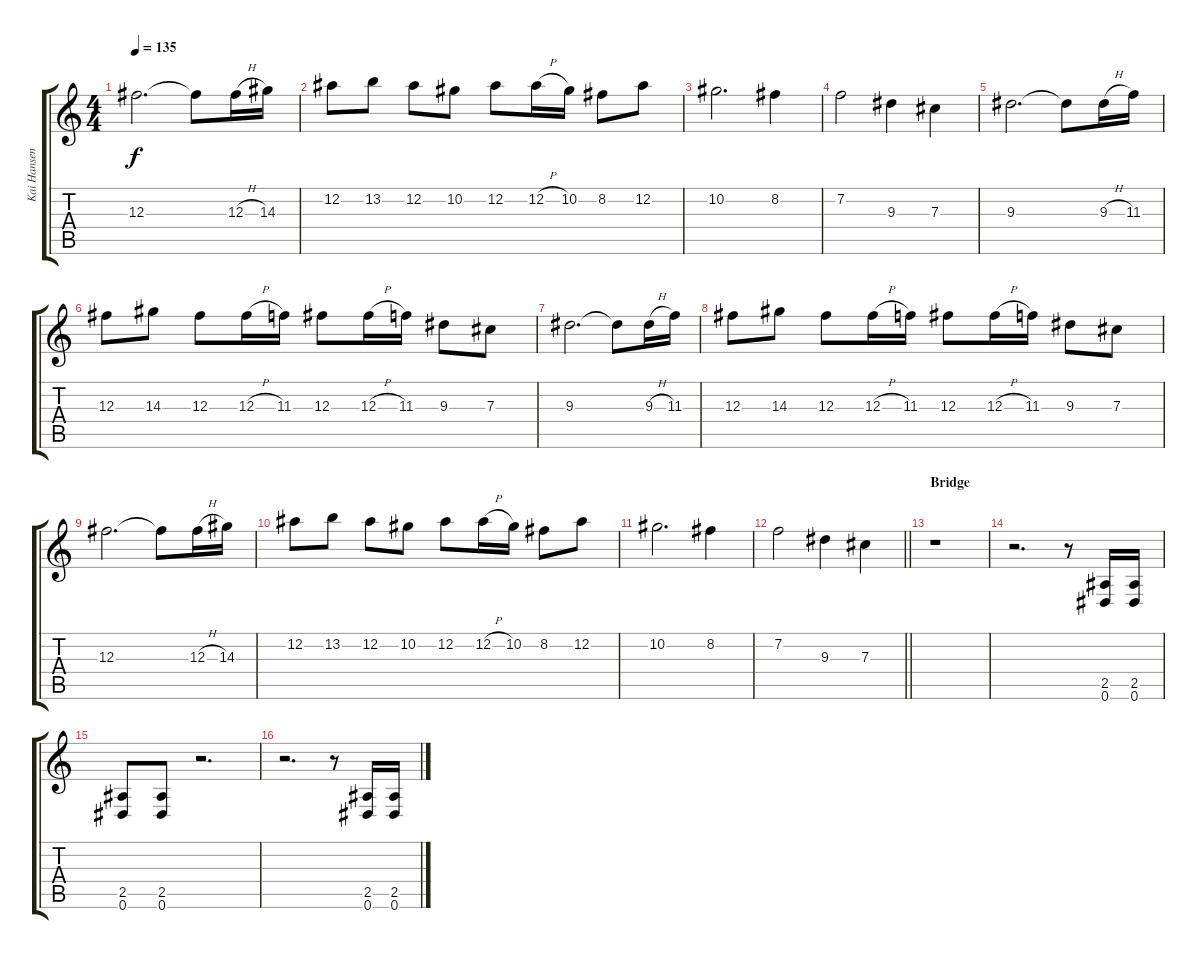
\track ("Kai Hansen" "Kai Hansen") {instrument distortionguitar}
\staff {score tabs}
\tuning (Eb4 Bb3 Gb3 Db3 Ab2 Eb2) {hide}
\ts (4 4)
\tempo 135
\clef g2
\ks c
12.3.2{d dy f} 12.3{t}.8 12.3{h}.16 14.3.16 |
12.2.8 13.2.8 12.2.8 10.2.8 12.2.8 12.2{h}.16 10.2.16 8.2.8 12.2.8 |
10.2.2{d} 8.2.4 |
7.2.2 9.3.4 7.3.4 |
9.3.2{d} 9.3{t}.8 9.3{h}.16 11.3.16 |
12.3.8 14.3.8 12.3.8 12.3{h}.16 11.3.16 12.3.8 12.3{h}.16 11.3.16 9.3.8 7.3.8 |
9.3.2{d} 9.3{t}.8 9.3{h}.16 11.3.16 |
12.3.8 14.3.8 12.3.8 12.3{h}.16 11.3.16 12.3.8 12.3{h}.16 11.3.16 9.3.8 7.3.8 |
12.3.2{d} 12.3{t}.8 12.3{h}.16 14.3.16 |
12.2.8 13.2.8 12.2.8 10.2.8 12.2.8 12.2{h}.16 10.2.16 8.2.8 12.2.8 |
10.2.2{d} 8.2.4 |
\barLineRight lightlight
7.2.2 9.3.4 7.3.4 |
\section ("" "Bridge")
r.1 |
r.2{d} r.8 (2.5 0.6).16 (2.5 0.6).16 |
(2.5 0.6).8 (2.5 0.6).8 r.2{d} |
r.2{d} r.8 (2.5 0.6).16 (2.5 0.6).16
